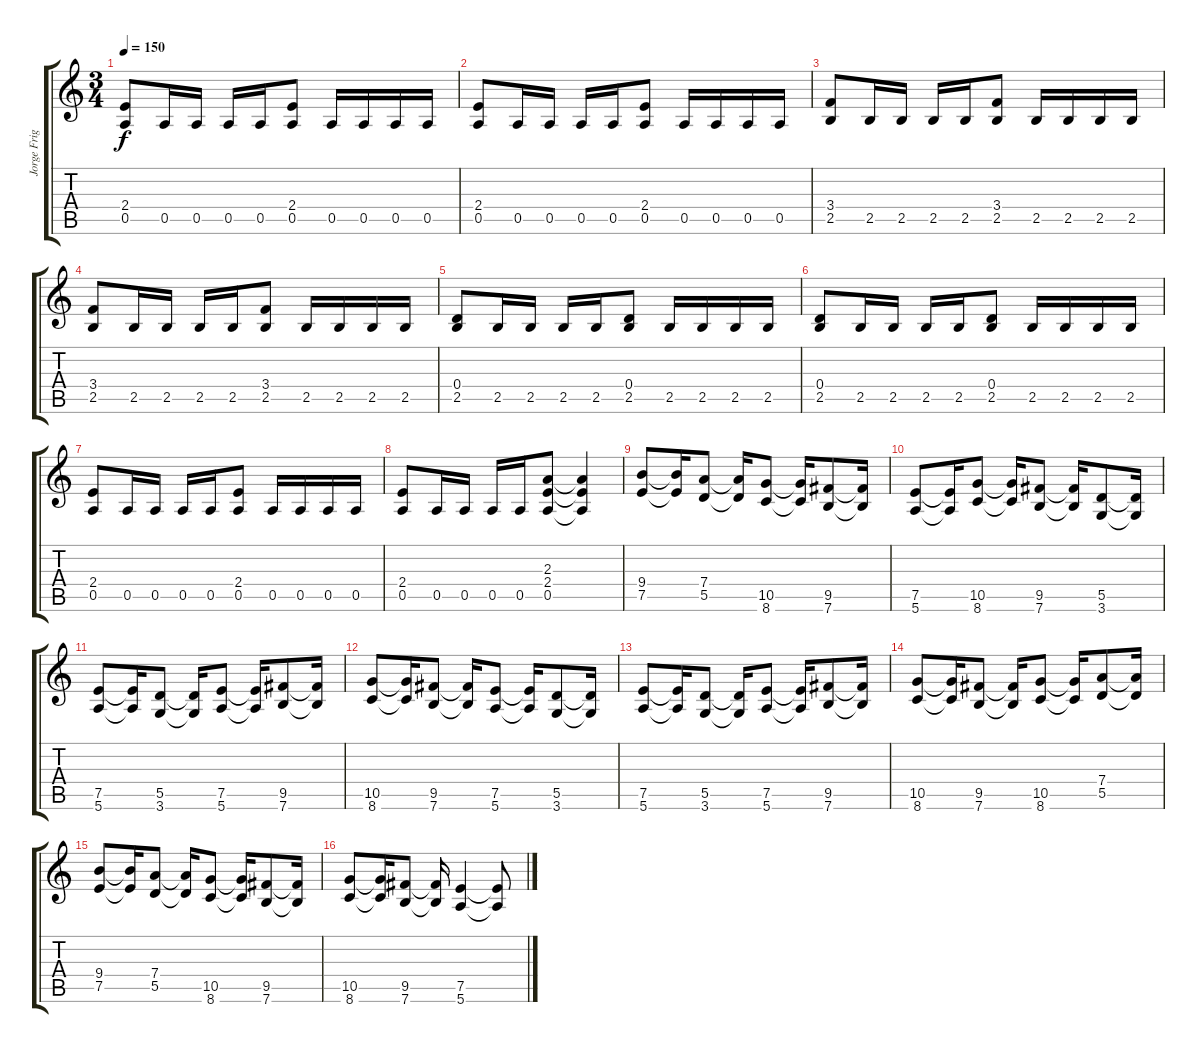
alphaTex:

\track ("Jorge Frigerio Base R" "Jorge Frig") {instrument overdrivenguitar}
\staff {score tabs}
\tuning (E4 B3 G3 D3 A2 E2) {hide}
\ts (3 4)
\tempo 150
\clef g2
\ks c
(2.4 0.5).8{dy f} 0.5.16 0.5.16 0.5.16 0.5.16 (2.4 0.5).8 0.5.16 0.5.16 0.5.16 0.5.16 |
(2.4 0.5).8 0.5.16 0.5.16 0.5.16 0.5.16 (2.4 0.5).8 0.5.16 0.5.16 0.5.16 0.5.16 |
(3.4 2.5).8 2.5.16 2.5.16 2.5.16 2.5.16 (3.4 2.5).8 2.5.16 2.5.16 2.5.16 2.5.16 |
(3.4 2.5).8 2.5.16 2.5.16 2.5.16 2.5.16 (3.4 2.5).8 2.5.16 2.5.16 2.5.16 2.5.16 |
(0.4 2.5).8 2.5.16 2.5.16 2.5.16 2.5.16 (0.4 2.5).8 2.5.16 2.5.16 2.5.16 2.5.16 |
(0.4 2.5).8 2.5.16 2.5.16 2.5.16 2.5.16 (0.4 2.5).8 2.5.16 2.5.16 2.5.16 2.5.16 |
(2.4 0.5).8 0.5.16 0.5.16 0.5.16 0.5.16 (2.4 0.5).8 0.5.16 0.5.16 0.5.16 0.5.16 |
(2.4 0.5).8 0.5.16 0.5.16 0.5.16 0.5.16 (2.3 2.4 0.5).8 (2.3{t} 2.4{t} 0.5{t}).4 |
(9.4 7.5).8 (9.4{t} 7.5{t}).16 (7.4 5.5).8 (7.4{t} 5.5{t}).16 (10.5 8.6).8 (10.5{t} 8.6{t}).16 (9.5 7.6).8 (9.5{t} 7.6{t}).16 |
(7.5 5.6).8 (7.5{t} 5.6{t}).16 (10.5 8.6).8 (10.5{t} 8.6{t}).16 (9.5 7.6).8 (9.5{t} 7.6{t}).16 (5.5 3.6).8 (5.5{t} 3.6{t}).16 |
(7.5 5.6).8 (7.5{t} 5.6{t}).16 (5.5 3.6).8 (5.5{t} 3.6{t}).16 (7.5 5.6).8 (7.5{t} 5.6{t}).16 (9.5 7.6).8 (9.5{t} 7.6{t}).16 |
(10.5 8.6).8 (10.5{t} 8.6{t}).16 (9.5 7.6).8 (9.5{t} 7.6{t}).16 (7.5 5.6).8 (7.5{t} 5.6{t}).16 (5.5 3.6).8 (5.5{t} 3.6{t}).16 |
(7.5 5.6).8 (7.5{t} 5.6{t}).16 (5.5 3.6).8 (5.5{t} 3.6{t}).16 (7.5 5.6).8 (7.5{t} 5.6{t}).16 (9.5 7.6).8 (9.5{t} 7.6{t}).16 |
(10.5 8.6).8 (10.5{t} 8.6{t}).16 (9.5 7.6).8 (9.5{t} 7.6{t}).16 (10.5 8.6).8 (10.5{t} 8.6{t}).16 (7.4 5.5).8 (7.4{t} 5.5{t}).16 |
(9.4 7.5).8 (9.4{t} 7.5{t}).16 (7.4 5.5).8 (7.4{t} 5.5{t}).16 (10.5 8.6).8 (10.5{t} 8.6{t}).16 (9.5 7.6).8 (9.5{t} 7.6{t}).16 |
(10.5 8.6).8 (10.5{t} 8.6{t}).16 (9.5 7.6).8 (9.5{t} 7.6{t}).16 (7.5 5.6).4 (7.5{t} 5.6{t}).8
